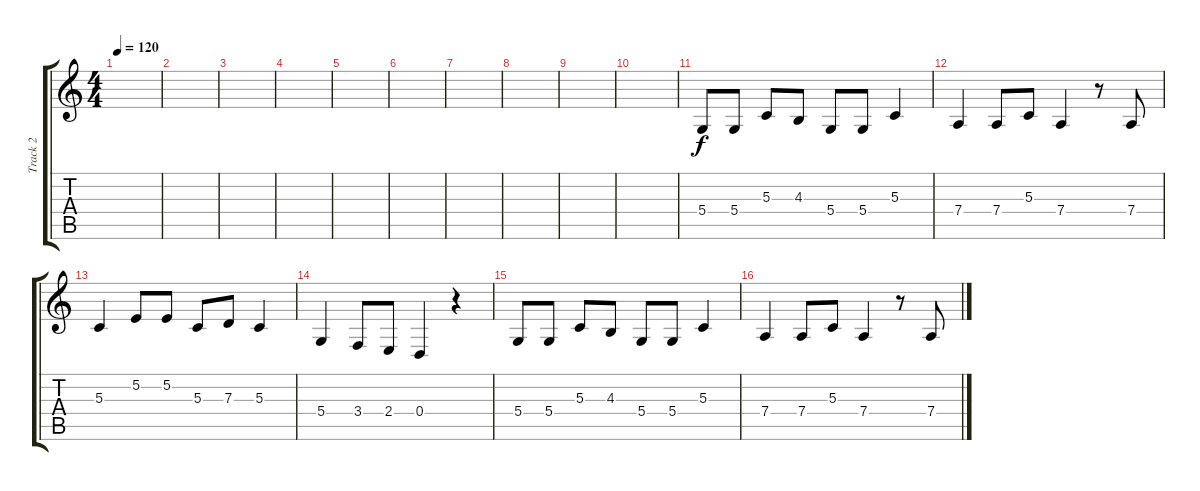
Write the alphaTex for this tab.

\track ("Track 2" "Track 2") {instrument bassoon}
\staff {score tabs}
\tuning (E4 B3 G3 D3 A2 E2) {hide}
\ts (4 4)
\tempo 120
\clef g2
\ks c
|
|
|
|
|
|
|
|
|
|
5.4.8 5.4.8 5.3.8 4.3.8 5.4.8 5.4.8 5.3.4 |
7.4.4 7.4.8 5.3.8 7.4.4 r.8 7.4.8 |
5.3.4 5.2.8 5.2.8 5.3.8 7.3.8 5.3.4 |
5.4.4 3.4.8 2.4.8 0.4.4 r.4 |
5.4.8 5.4.8 5.3.8 4.3.8 5.4.8 5.4.8 5.3.4 |
7.4.4 7.4.8 5.3.8 7.4.4 r.8 7.4.8
